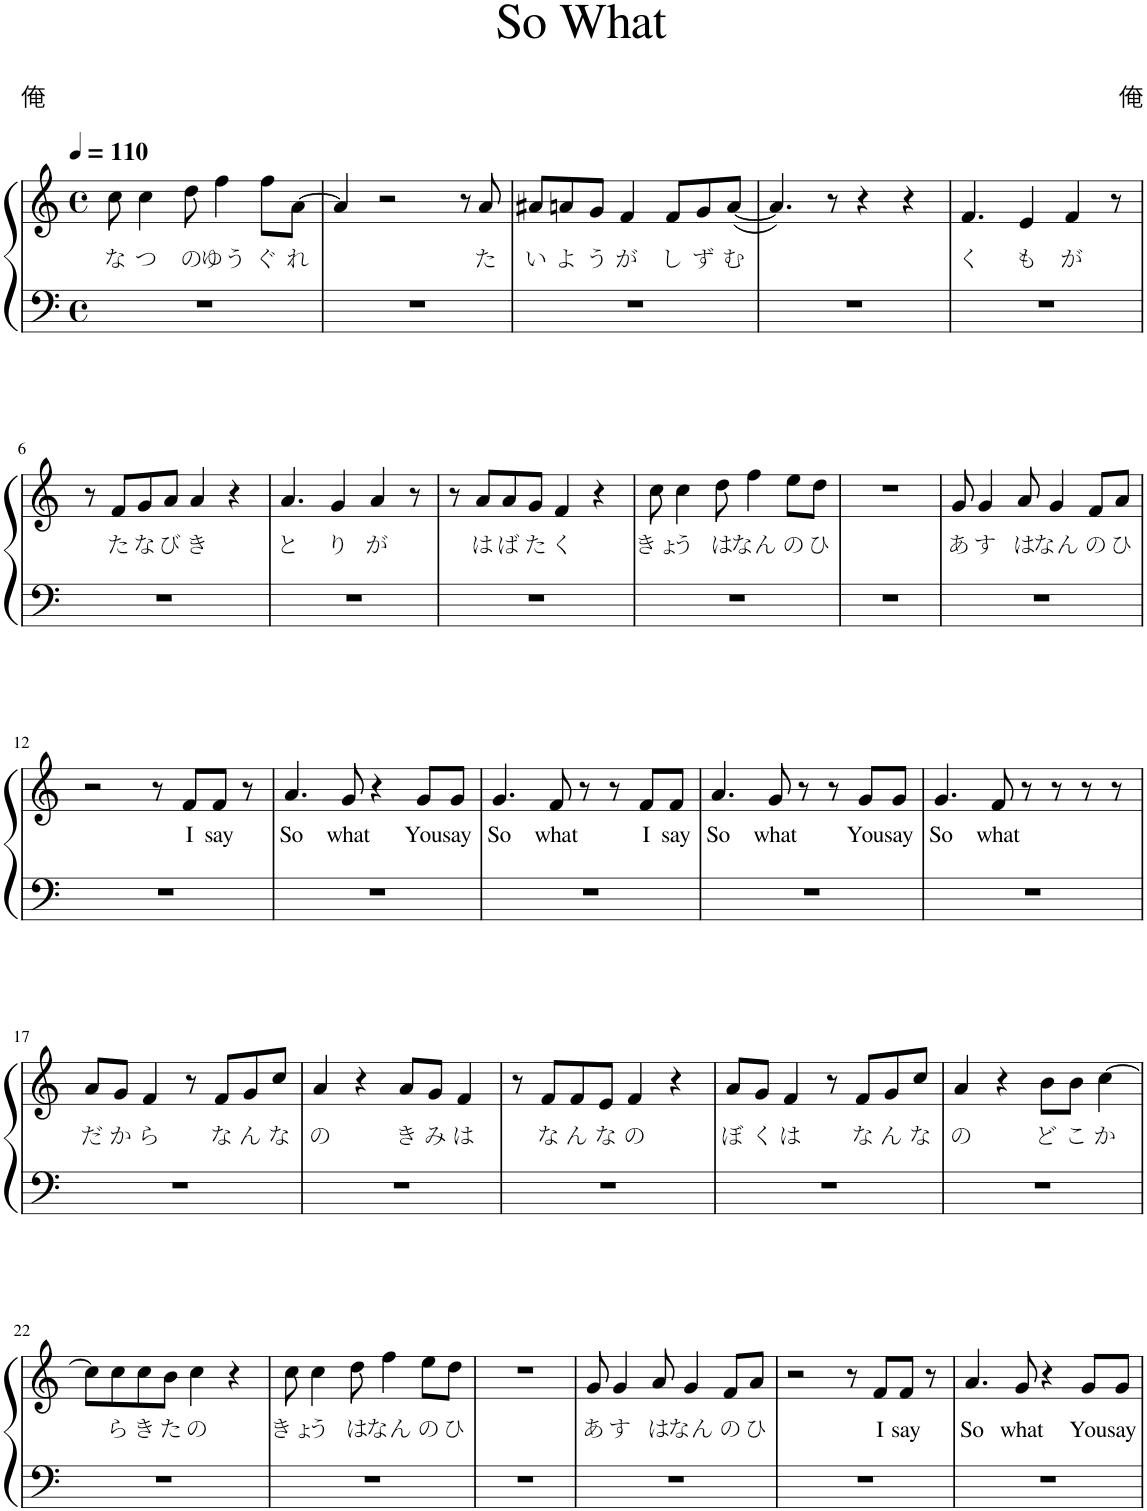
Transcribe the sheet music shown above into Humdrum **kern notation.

**kern	**kern	**text
*part1	*part1	*part1
*staff2	*staff1	*staff1
*I"Piano	*	*
*I'Pno.	*	*
*clefF4	*clefG2	*
*k[]	*k[]	*
*M4/4	*M4/4	*
*met(c)	*met(c)	*
*MM110	*MM110	*
=1	=1	=1
!	!	!LO:LY:b
1r	8cc\	な
!	!	!LO:LY:b
.	4cc\	つ
!	!	!LO:LY:b
.	8dd\	の
!	!	!LO:LY:b
.	4ff\	ゆう
!	!	!LO:LY:b
.	8ff\L	ぐ
!	!	!LO:LY:b
.	[8a\J	れ
=2	=2	=2
1r	4a/]	.
.	2r	.
.	8r	.
!	!	!LO:LY:b
.	8a/	た
=3	=3	=3
!	!	!LO:LY:b
1r	8a#X/L	い
!	!	!LO:LY:b
.	8an/	よ
!	!	!LO:LY:b
.	8g/J	う
!	!	!LO:LY:b
.	4f/	が
!	!	!LO:LY:b
.	8f/L	し
!	!	!LO:LY:b
.	8g/	ず
!	!	!LO:LY:b
.	([8a/J	む
=4	=4	=4
1r	4.a/])	.
.	8r	.
.	4r	.
.	4r	.
=5	=5	=5
!	!	!LO:LY:b
1r	4.f/	く
!	!	!LO:LY:b
.	4e/	も
!	!	!LO:LY:b
.	4f/	が
.	8r	.
!!LO:LB:g=z
=6	=6	=6
1r	8r	.
!	!	!LO:LY:b
.	8f/L	た
!	!	!LO:LY:b
.	8g/	な
!	!	!LO:LY:b
.	8a/J	び
!	!	!LO:LY:b
.	4a/	き
.	4r	.
=7	=7	=7
!	!	!LO:LY:b
1r	4.a/	と
!	!	!LO:LY:b
.	4g/	り
!	!	!LO:LY:b
.	4a/	が
.	8r	.
=8	=8	=8
1r	8r	.
!	!	!LO:LY:b
.	8a/L	は
!	!	!LO:LY:b
.	8a/	ば
!	!	!LO:LY:b
.	8g/J	た
!	!	!LO:LY:b
.	4f/	く
.	4r	.
=9	=9	=9
!	!	!LO:LY:b
1r	8cc\	きょ
!	!	!LO:LY:b
.	4cc\	う
!	!	!LO:LY:b
.	8dd\	は
!	!	!LO:LY:b
.	4ff\	なん
!	!	!LO:LY:b
.	8ee\L	の
!	!	!LO:LY:b
.	8dd\J	ひ
=10	=10	=10
1r	1r	.
=11	=11	=11
!	!	!LO:LY:b
1r	8g/	あ
!	!	!LO:LY:b
.	4g/	す
!	!	!LO:LY:b
.	8a/	は
!	!	!LO:LY:b
.	4g/	なん
!	!	!LO:LY:b
.	8f/L	の
!	!	!LO:LY:b
.	8a/J	ひ
!!LO:LB:g=z
=12	=12	=12
1r	2r	.
.	8r	.
!	!	!LO:LY:b
.	8f/L	I
!	!	!LO:LY:b
.	8f/J	say
.	8r	.
=13	=13	=13
!	!	!LO:LY:b
1r	4.a/	So
!	!	!LO:LY:b
.	8g/	what
.	4r	.
!	!	!LO:LY:b
.	8g/L	You
!	!	!LO:LY:b
.	8g/J	say
=14	=14	=14
!	!	!LO:LY:b
1r	4.g/	So
!	!	!LO:LY:b
.	8f/	what
.	8r	.
.	8r	.
!	!	!LO:LY:b
.	8f/L	I
!	!	!LO:LY:b
.	8f/J	say
=15	=15	=15
!	!	!LO:LY:b
1r	4.a/	So
!	!	!LO:LY:b
.	8g/	what
.	8r	.
.	8r	.
!	!	!LO:LY:b
.	8g/L	You
!	!	!LO:LY:b
.	8g/J	say
=16	=16	=16
!	!	!LO:LY:b
1r	4.g/	So
!	!	!LO:LY:b
.	8f/	what
.	8r	.
.	8r	.
.	8r	.
.	8r	.
!!LO:LB:g=z
=17	=17	=17
!	!	!LO:LY:b
1r	8a/L	だ
!	!	!LO:LY:b
.	8g/J	か
!	!	!LO:LY:b
.	4f/	ら
.	8r	.
!	!	!LO:LY:b
.	8f/L	な
!	!	!LO:LY:b
.	8g/	ん
!	!	!LO:LY:b
.	8cc/J	な
=18	=18	=18
!	!	!LO:LY:b
1r	4a/	の
.	4r	.
!	!	!LO:LY:b
.	8a/L	き
!	!	!LO:LY:b
.	8g/J	み
!	!	!LO:LY:b
.	4f/	は
=19	=19	=19
1r	8r	.
!	!	!LO:LY:b
.	8f/L	な
!	!	!LO:LY:b
.	8f/	ん
!	!	!LO:LY:b
.	8e/J	な
!	!	!LO:LY:b
.	4f/	の
.	4r	.
=20	=20	=20
!	!	!LO:LY:b
1r	8a/L	ぼ
!	!	!LO:LY:b
.	8g/J	く
!	!	!LO:LY:b
.	4f/	は
.	8r	.
!	!	!LO:LY:b
.	8f/L	な
!	!	!LO:LY:b
.	8g/	ん
!	!	!LO:LY:b
.	8cc/J	な
=21	=21	=21
!	!	!LO:LY:b
1r	4a/	の
.	4r	.
!	!	!LO:LY:b
.	8b\L	ど
!	!	!LO:LY:b
.	8b\J	こ
!	!	!LO:LY:b
.	[4cc\	か
!!LO:LB:g=z
=22	=22	=22
1r	8cc\L]	.
!	!	!LO:LY:b
.	8cc\	ら
!	!	!LO:LY:b
.	8cc\	き
!	!	!LO:LY:b
.	8b\J	た
!	!	!LO:LY:b
.	4cc\	の
.	4r	.
=23	=23	=23
!	!	!LO:LY:b
1r	8cc\	きょ
!	!	!LO:LY:b
.	4cc\	う
!	!	!LO:LY:b
.	8dd\	は
!	!	!LO:LY:b
.	4ff\	なん
!	!	!LO:LY:b
.	8ee\L	の
!	!	!LO:LY:b
.	8dd\J	ひ
=24	=24	=24
1r	1r	.
=25	=25	=25
!	!	!LO:LY:b
1r	8g/	あ
!	!	!LO:LY:b
.	4g/	す
!	!	!LO:LY:b
.	8a/	は
!	!	!LO:LY:b
.	4g/	なん
!	!	!LO:LY:b
.	8f/L	の
!	!	!LO:LY:b
.	8a/J	ひ
=26	=26	=26
1r	2r	.
.	8r	.
!	!	!LO:LY:b
.	8f/L	I
!	!	!LO:LY:b
.	8f/J	say
.	8r	.
=27	=27	=27
!	!	!LO:LY:b
1r	4.a/	So
!	!	!LO:LY:b
.	8g/	what
.	4r	.
!	!	!LO:LY:b
.	8g/L	You
!	!	!LO:LY:b
.	8g/J	say
=	=	=
*-	*-	*-
